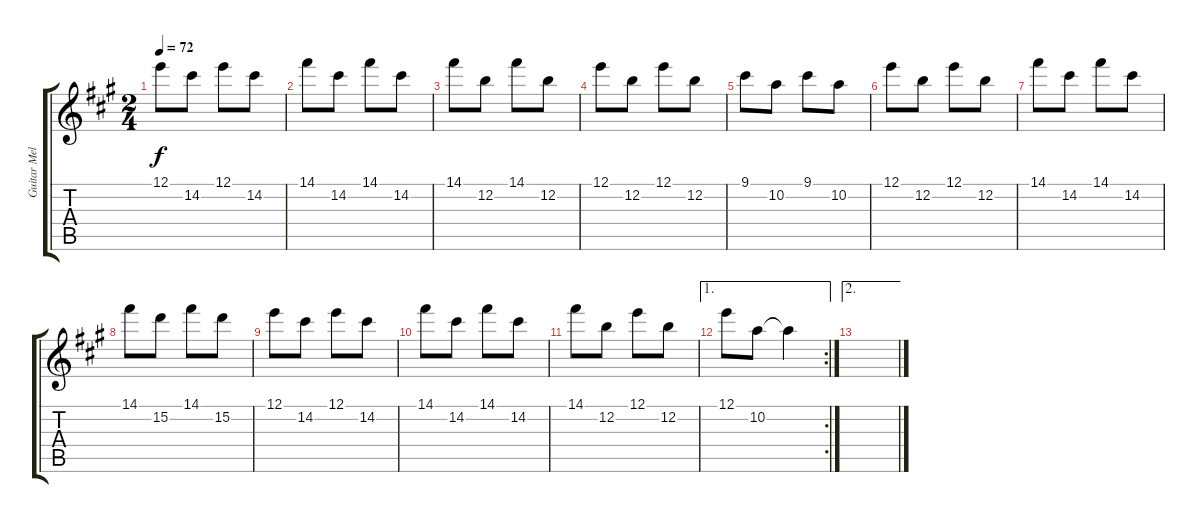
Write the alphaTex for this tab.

\track ("Guitar Melody 1" "Guitar Mel") {instrument acousticguitarnylon}
\staff {score tabs}
\tuning (E4 B3 G3 D3 A2 E2) {hide}
\ts (2 4)
\tempo 72
\clef g2
\ks a
12.1.8{dy f} 14.2.8 12.1.8 14.2.8 |
14.1.8 14.2.8 14.1.8 14.2.8 |
14.1.8 12.2.8 14.1.8 12.2.8 |
12.1.8 12.2.8 12.1.8 12.2.8 |
9.1.8 10.2.8 9.1.8 10.2.8 |
12.1.8 12.2.8 12.1.8 12.2.8 |
14.1.8 14.2.8 14.1.8 14.2.8 |
14.1.8 15.2.8 14.1.8 15.2.8 |
12.1.8 14.2.8 12.1.8 14.2.8 |
14.1.8 14.2.8 14.1.8 14.2.8 |
14.1.8 12.2.8 12.1.8 12.2.8 |
\ae 1
\rc 2
12.1.8 10.2.8 10.2{t}.4 |
\ae 2
